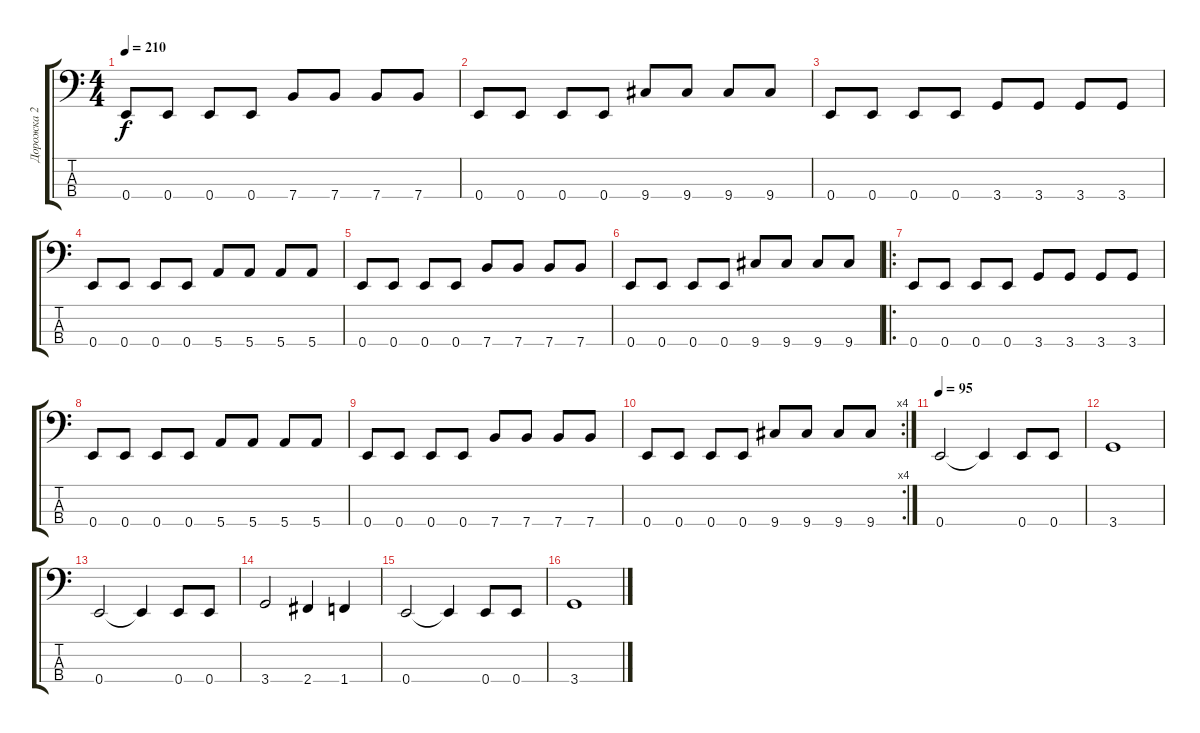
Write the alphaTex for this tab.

\track ("Дорожка 2" "Дорожка 2") {instrument electricbasspick}
\staff {score tabs}
\tuning (G2 D2 A1 E1) {hide}
\ts (4 4)
\tempo 210
\clef f4
\ks c
0.4.8{dy f} 0.4.8 0.4.8 0.4.8 7.4.8 7.4.8 7.4.8 7.4.8 |
0.4.8 0.4.8 0.4.8 0.4.8 9.4.8 9.4.8 9.4.8 9.4.8 |
0.4.8 0.4.8 0.4.8 0.4.8 3.4.8 3.4.8 3.4.8 3.4.8 |
0.4.8 0.4.8 0.4.8 0.4.8 5.4.8 5.4.8 5.4.8 5.4.8 |
0.4.8 0.4.8 0.4.8 0.4.8 7.4.8 7.4.8 7.4.8 7.4.8 |
0.4.8 0.4.8 0.4.8 0.4.8 9.4.8 9.4.8 9.4.8 9.4.8 |
\ro
0.4.8 0.4.8 0.4.8 0.4.8 3.4.8 3.4.8 3.4.8 3.4.8 |
0.4.8 0.4.8 0.4.8 0.4.8 5.4.8 5.4.8 5.4.8 5.4.8 |
0.4.8 0.4.8 0.4.8 0.4.8 7.4.8 7.4.8 7.4.8 7.4.8 |
\rc 4
0.4.8 0.4.8 0.4.8 0.4.8 9.4.8 9.4.8 9.4.8 9.4.8 |
\tempo 95
0.4.2 0.4{t}.4 0.4.8 0.4.8 |
3.4.1 |
0.4.2 0.4{t}.4 0.4.8 0.4.8 |
3.4.2 2.4.4 1.4.4 |
0.4.2 0.4{t}.4 0.4.8 0.4.8 |
3.4.1
